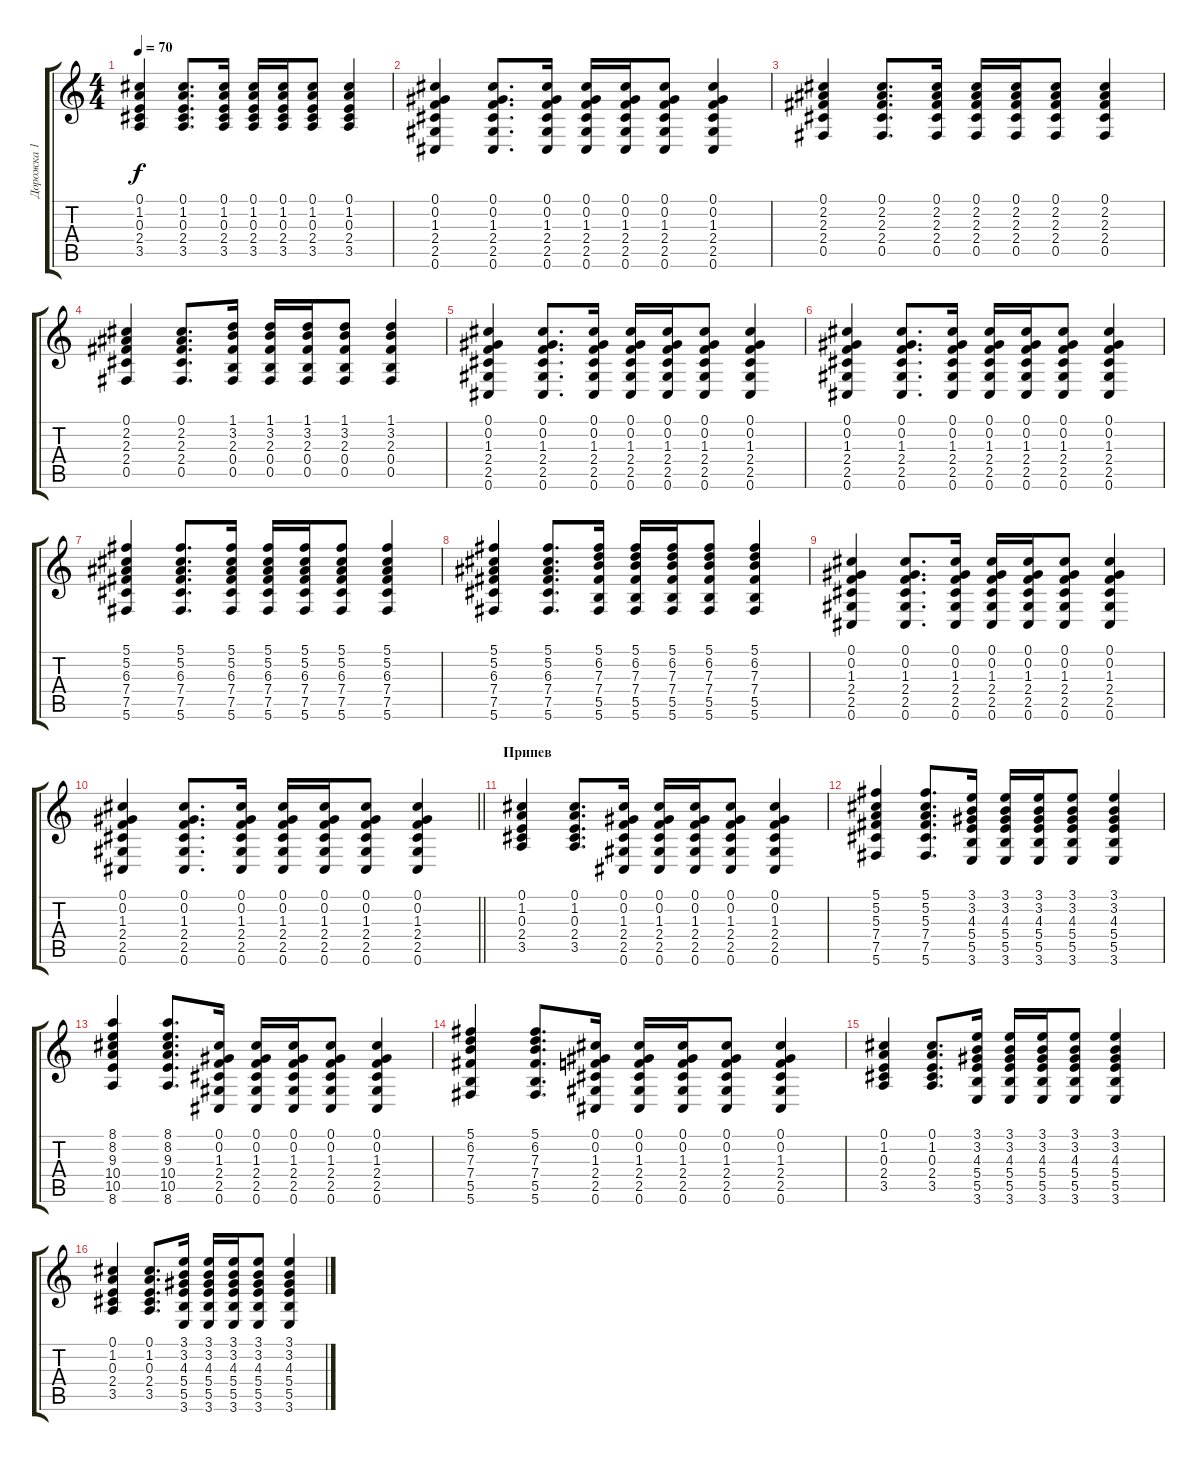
\track ("Дорожка 1" "Дорожка 1") {mute instrument acousticguitarsteel}
\staff {score tabs}
\tuning (Db4 Ab3 E3 B2 Gb2 Db2) {hide}
\ts (4 4)
\tempo 70
\clef g2
\ks c
(0.1 1.2 0.3 2.4 3.5).4{dy f} (0.1 1.2 0.3 2.4 3.5).8{d} (0.1 1.2 0.3 2.4 3.5).16 (0.1 1.2 0.3 2.4 3.5).16 (0.1 1.2 0.3 2.4 3.5).16 (0.1 1.2 0.3 2.4 3.5).8 (0.1 1.2 0.3 2.4 3.5).4 |
(0.1 0.2 1.3 2.4 2.5 0.6).4 (0.1 0.2 1.3 2.4 2.5 0.6).8{d} (0.1 0.2 1.3 2.4 2.5 0.6).16 (0.1 0.2 1.3 2.4 2.5 0.6).16 (0.1 0.2 1.3 2.4 2.5 0.6).16 (0.1 0.2 1.3 2.4 2.5 0.6).8 (0.1 0.2 1.3 2.4 2.5 0.6).4 |
(0.1 2.2 2.3 2.4 0.5).4 (0.1 2.2 2.3 2.4 0.5).8{d} (0.1 2.2 2.3 2.4 0.5).16 (0.1 2.2 2.3 2.4 0.5).16 (0.1 2.2 2.3 2.4 0.5).16 (0.1 2.2 2.3 2.4 0.5).8 (0.1 2.2 2.3 2.4 0.5).4 |
(0.1 2.2 2.3 2.4 0.5).4 (0.1 2.2 2.3 2.4 0.5).8{d} (1.1 3.2 2.3 0.4 0.5).16 (1.1 3.2 2.3 0.4 0.5).16 (1.1 3.2 2.3 0.4 0.5).16 (1.1 3.2 2.3 0.4 0.5).8 (1.1 3.2 2.3 0.4 0.5).4 |
(0.1 0.2 1.3 2.4 2.5 0.6).4 (0.1 0.2 1.3 2.4 2.5 0.6).8{d} (0.1 0.2 1.3 2.4 2.5 0.6).16 (0.1 0.2 1.3 2.4 2.5 0.6).16 (0.1 0.2 1.3 2.4 2.5 0.6).16 (0.1 0.2 1.3 2.4 2.5 0.6).8 (0.1 0.2 1.3 2.4 2.5 0.6).4 |
(0.1 0.2 1.3 2.4 2.5 0.6).4 (0.1 0.2 1.3 2.4 2.5 0.6).8{d} (0.1 0.2 1.3 2.4 2.5 0.6).16 (0.1 0.2 1.3 2.4 2.5 0.6).16 (0.1 0.2 1.3 2.4 2.5 0.6).16 (0.1 0.2 1.3 2.4 2.5 0.6).8 (0.1 0.2 1.3 2.4 2.5 0.6).4 |
(5.1 5.2 6.3 7.4 7.5 5.6).4 (5.1 5.2 6.3 7.4 7.5 5.6).8{d} (5.1 5.2 6.3 7.4 7.5 5.6).16 (5.1 5.2 6.3 7.4 7.5 5.6).16 (5.1 5.2 6.3 7.4 7.5 5.6).16 (5.1 5.2 6.3 7.4 7.5 5.6).8 (5.1 5.2 6.3 7.4 7.5 5.6).4 |
(5.1 5.2 6.3 7.4 7.5 5.6).4 (5.1 5.2 6.3 7.4 7.5 5.6).8{d} (5.1 6.2 7.3 7.4 5.5 5.6).16 (5.1 6.2 7.3 7.4 5.5 5.6).16 (5.1 6.2 7.3 7.4 5.5 5.6).16 (5.1 6.2 7.3 7.4 5.5 5.6).8 (5.1 6.2 7.3 7.4 5.5 5.6).4 |
(0.1 0.2 1.3 2.4 2.5 0.6).4 (0.1 0.2 1.3 2.4 2.5 0.6).8{d} (0.1 0.2 1.3 2.4 2.5 0.6).16 (0.1 0.2 1.3 2.4 2.5 0.6).16 (0.1 0.2 1.3 2.4 2.5 0.6).16 (0.1 0.2 1.3 2.4 2.5 0.6).8 (0.1 0.2 1.3 2.4 2.5 0.6).4 |
\barLineRight lightlight
(0.1 0.2 1.3 2.4 2.5 0.6).4 (0.1 0.2 1.3 2.4 2.5 0.6).8{d} (0.1 0.2 1.3 2.4 2.5 0.6).16 (0.1 0.2 1.3 2.4 2.5 0.6).16 (0.1 0.2 1.3 2.4 2.5 0.6).16 (0.1 0.2 1.3 2.4 2.5 0.6).8 (0.1 0.2 1.3 2.4 2.5 0.6).4 |
\section ("" "Припев")
(0.1 1.2 0.3 2.4 3.5).4 (0.1 1.2 0.3 2.4 3.5).8{d} (0.1 0.2 1.3 2.4 2.5 0.6).16 (0.1 0.2 1.3 2.4 2.5 0.6).16 (0.1 0.2 1.3 2.4 2.5 0.6).16 (0.1 0.2 1.3 2.4 2.5 0.6).8 (0.1 0.2 1.3 2.4 2.5 0.6).4 |
(5.1 5.2 5.3 7.4 7.5 5.6).4 (5.1 5.2 5.3 7.4 7.5 5.6).8{d} (3.1 3.2 4.3 5.4 5.5 3.6).16 (3.1 3.2 4.3 5.4 5.5 3.6).16 (3.1 3.2 4.3 5.4 5.5 3.6).16 (3.1 3.2 4.3 5.4 5.5 3.6).8 (3.1 3.2 4.3 5.4 5.5 3.6).4 |
(8.1 8.2 9.3 10.4 10.5 8.6).4 (8.1 8.2 9.3 10.4 10.5 8.6).8{d} (0.1 0.2 1.3 2.4 2.5 0.6).16 (0.1 0.2 1.3 2.4 2.5 0.6).16 (0.1 0.2 1.3 2.4 2.5 0.6).16 (0.1 0.2 1.3 2.4 2.5 0.6).8 (0.1 0.2 1.3 2.4 2.5 0.6).4 |
(5.1 6.2 7.3 7.4 5.5 5.6).4 (5.1 6.2 7.3 7.4 5.5 5.6).8{d} (0.1 0.2 1.3 2.4 2.5 0.6).16 (0.1 0.2 1.3 2.4 2.5 0.6).16 (0.1 0.2 1.3 2.4 2.5 0.6).16 (0.1 0.2 1.3 2.4 2.5 0.6).8 (0.1 0.2 1.3 2.4 2.5 0.6).4 |
(0.1 1.2 0.3 2.4 3.5).4 (0.1 1.2 0.3 2.4 3.5).8{d} (3.1 3.2 4.3 5.4 5.5 3.6).16 (3.1 3.2 4.3 5.4 5.5 3.6).16 (3.1 3.2 4.3 5.4 5.5 3.6).16 (3.1 3.2 4.3 5.4 5.5 3.6).8 (3.1 3.2 4.3 5.4 5.5 3.6).4 |
(0.1 1.2 0.3 2.4 3.5).4 (0.1 1.2 0.3 2.4 3.5).8{d} (3.1 3.2 4.3 5.4 5.5 3.6).16 (3.1 3.2 4.3 5.4 5.5 3.6).16 (3.1 3.2 4.3 5.4 5.5 3.6).16 (3.1 3.2 4.3 5.4 5.5 3.6).8 (3.1 3.2 4.3 5.4 5.5 3.6).4
